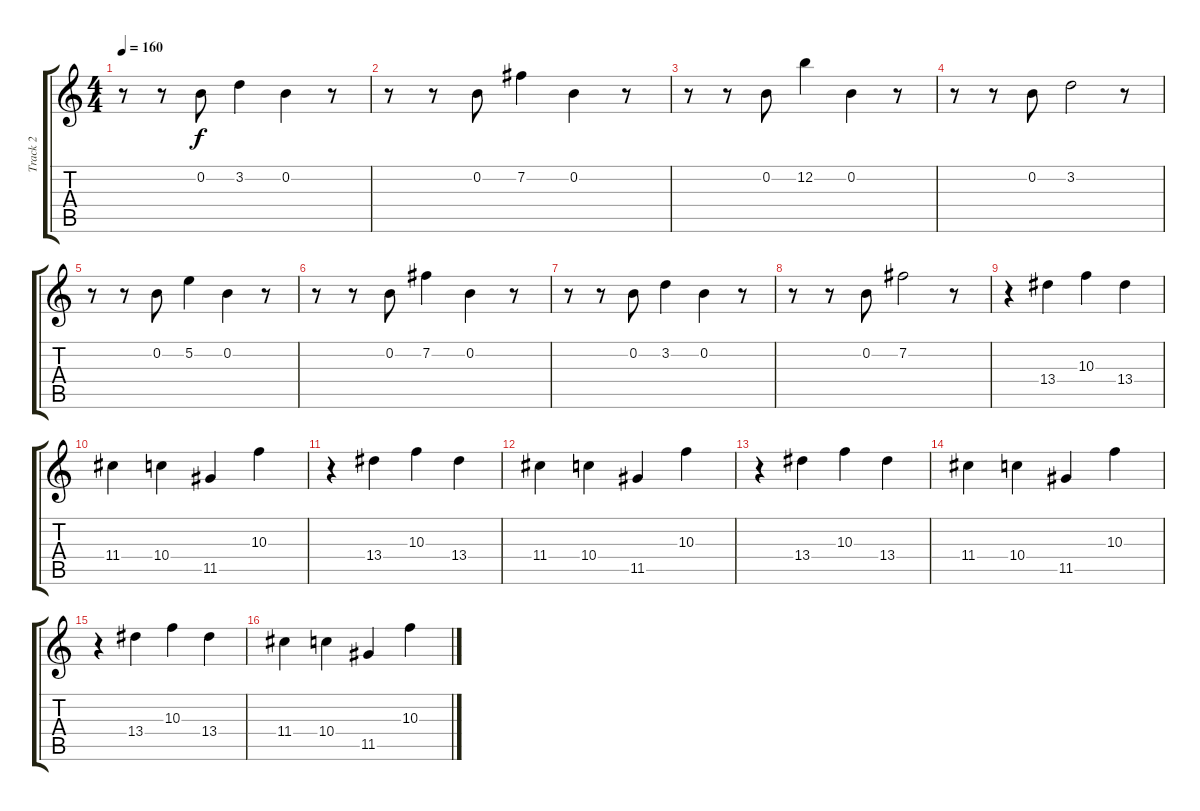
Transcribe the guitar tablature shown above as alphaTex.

\track ("Track 2" "Track 2") {instrument acousticguitarnylon}
\staff {score tabs}
\tuning (E4 B3 G3 D3 A2 E2) {hide}
\ts (4 4)
\tempo 160
\clef g2
\ks c
r.8{dy f} r.8 0.2.8 3.2.4 0.2.4 r.8 |
r.8 r.8 0.2.8 7.2.4 0.2.4 r.8 |
r.8 r.8 0.2.8 12.2.4 0.2.4 r.8 |
r.8 r.8 0.2.8 3.2.2 r.8 |
r.8 r.8 0.2.8 5.2.4 0.2.4 r.8 |
r.8 r.8 0.2.8 7.2.4 0.2.4 r.8 |
r.8 r.8 0.2.8 3.2.4 0.2.4 r.8 |
r.8 r.8 0.2.8 7.2.2 r.8 |
r.4 13.4.4 10.3.4 13.4.4 |
11.4.4 10.4.4 11.5.4 10.3.4 |
r.4 13.4.4 10.3.4 13.4.4 |
11.4.4 10.4.4 11.5.4 10.3.4 |
r.4 13.4.4 10.3.4 13.4.4 |
11.4.4 10.4.4 11.5.4 10.3.4 |
r.4 13.4.4 10.3.4 13.4.4 |
11.4.4 10.4.4 11.5.4 10.3.4
